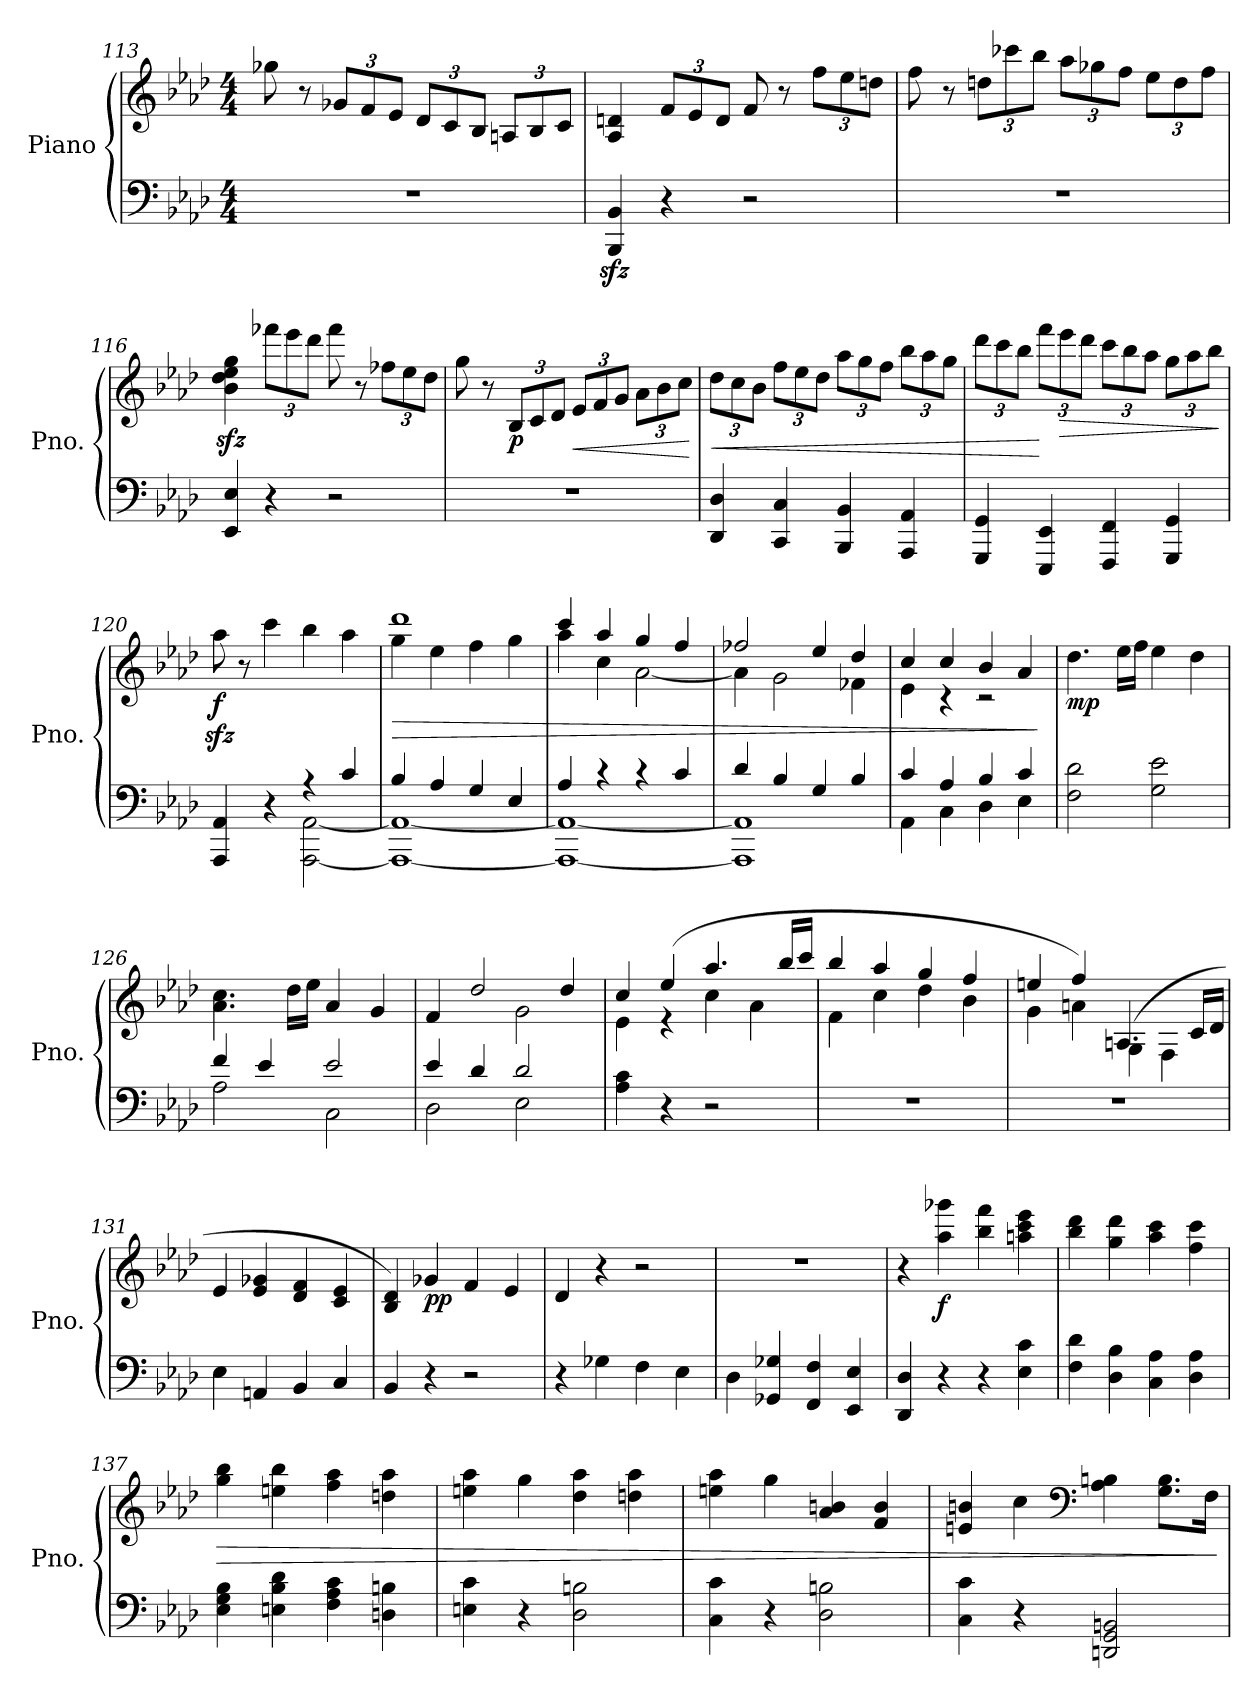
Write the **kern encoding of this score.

**kern	**kern	**dynam
*part1	*part1	*part1
*staff2	*staff1	*staff1/2
*I"Piano	*	*
*I'Pno.	*	*
!!LO:LB:g=z
*clefF4	*clefG2	*
*k[b-e-a-d-]	*k[b-e-a-d-]	*
*M4/4	*M4/4	*
=113	=113	=113
1r	8gg-X\	.
.	8r	.
*	*Xbrackettup	*
.	12g-X/L	.
.	12f/	.
.	12e-/J	.
.	12d-/L	.
.	12c/	.
.	12B-/J	.
.	12An/L	.
.	12B-/	.
.	12c/J	.
=114	=114	=114
4BBB-/zz> 4BB-/zz>	4A-/ 4dn/	.
4r	12f/L	.
.	12e-/	.
.	12d/J	.
2r	8f/	.
.	8r	.
.	12ff\L	.
.	12ee-\	.
.	12ddn\J	.
=115	=115	=115
1r	8ff\	.
.	8r	.
.	12ddn\L	.
.	12ccc-X\	.
.	12bb-\J	.
.	12aa-\L	.
.	12gg-X\	.
.	12ff\J	.
.	12ee-\L	.
.	12dd\	.
.	12ff\J	.
!!LO:LB:g=z
=116	=116	=116
4EE-/ 4E-/	4b-\zz< 4dd-\zz< 4ee-\zz< 4gg\zz<	.
4r	12fff-X\L	.
.	12eee-\	.
.	12ddd-\J	.
2r	8fff-\	.
.	8r	.
.	12ff-X\L	.
.	12ee-\	.
.	12dd-\J	.
=117	=117	=117
1r	8gg\	.
.	8r	.
!	!	!LO:DY:b
.	12B-/L	p
.	12c/	.
.	12d-/J	.
!	!	!LO:HP:b
.	12e-/L	<
.	12f/	.
.	12g/J	.
.	12a-\L	.
.	12b-\	.
.	12cc\J	.
.	.	[
=118	=118	=118
!	!	!LO:HP:b
4DD-/ 4D-/	12dd-\L	<
.	12cc\	.
.	12b-\J	.
4CC/ 4C/	12ff\L	.
.	12ee-\	.
.	12dd-\J	.
4BBB-/ 4BB-/	12aa-\L	.
.	12gg\	.
.	12ff\J	.
4AAA-/ 4AA-/	12bb-\L	.
.	12aa-\	.
.	12gg\J	.
!!LO:LB:g=z
=119	=119	=119
4GGG/ 4GG/	12ddd-\L	.
.	12ccc\	.
.	12bb-\J	.
!	!	!LO:DY:n=1:a=2
!	!	!LO:DY:n=2:a=2
4EEE-/ 4EE-/	12fff\L	[ ff rf
!	!	!LO:HP:b
.	12eee-\	>
.	12ddd-\J	.
4FFF/ 4FF/	12ccc\L	.
.	12bb-\	.
.	12aa-\J	.
4GGG/ 4GG/	12gg\L	.
.	12aa-\	.
.	12bb-\J	.
.	.	]
=120	=120	=120
*^	*	*
!	!	!	!LO:DY:b
4AAA-/ 4AA-/	2ryy	8aa-zz<\	f
.	.	8r	.
4r	.	4ccc\	.
4r	[2AAA-\ [2AA-\	4bb-\	.
4c/	.	4aa-\	.
=121	=121	=121	=121
!	!	!	!LO:HP:b
*	*	*^	*
4B-/	1AAA-_ 1AA-_	1ddd-	4gg\	>
4A-/	.	.	4ee-\	.
4G/	.	.	4ff\	.
4E-/	.	.	4gg\	.
=122	=122	=122	=122	=122
4A-/	1AAA-_ 1AA-_	4ccc/	4aa-\	.
4r	.	4aa-/	4cc\	.
4r	.	4gg/	[2a-\	.
4c/	.	4ff/	.	.
=123	=123	=123	=123	=123
4d-/	1AAA-] 1AA-]	2ff-X/	4a-\]	.
4B-/	.	.	2g\	.
4G/	.	4ee-/	.	.
4B-/	.	4dd-/	4f-X\	.
=124	=124	=124	=124	=124
4c/	4AA-\	4cc/	4e-\	.
4A-/	4C\	4cc/	4r	.
4B-/	4D-\	4b-/	2r	.
4c/	4E-\	4a-/	.	.
*v	*v	*	*	*
*	*v	*v	*
.	.	]
!!LO:LB:g=z
=125	=125	=125
!	!	!LO:DY:b
2F\ 2d-\	4.dd-\	mp
.	16ee-\LL	.
.	16ff\JJ	.
2G\ 2e-\	4ee-\	.
.	4dd-\	.
=126	=126	=126
*^	*	*
4f/	2A-\	4.a-\ 4.cc\	.
4e-/	.	.	.
.	.	16dd-\LL	.
.	.	16ee-\JJ	.
2e-/	2C\	4a-/	.
.	.	4g/	.
=127	=127	=127	=127
*	*	*^	*
4e-/	2D-\	4f/	2ryy	.
4d-/	.	2dd-/	.	.
2d-/	2E-\	.	2g\	.
.	.	4dd-/	.	.
*v	*v	*	*	*
=128	=128	=128	=128
4A-\ 4c\	4cc/	4e-\	.
4r	(4ee-/	4r	.
2r	4.aa-/	4cc\	.
.	.	4a-\	.
.	16bb-/LL	.	.
.	16ccc/JJ	.	.
=129	=129	=129	=129
1r	4bb-/	4f\	.
.	4aa-/	4cc\	.
.	4gg/	4dd-\	.
.	4ff/	4b-\	.
=130	=130	=130	=130
1r	4een/	4g\	.
.	4ff/)	4an\	.
.	(4.An/	4G\	.
.	.	4F\	.
.	16c/LL	.	.
.	16d-/JJ	.	.
*	*v	*v	*
!!LO:PB:g=z
=131	=131	=131
4E-\	4e-/	.
4AAn/	4e-/ 4g-X/	.
4BB-/	4d-/ 4f/	.
4C/	4c/ 4e-/	.
=132	=132	=132
4BB-/	4B-/ 4d-/)	.
!	!	!LO:DY:b
4r	4g-X/	pp
2r	4f/	.
.	4e-/	.
=133	=133	=133
4r	4d-/	.
4G-X\	4r	.
4F\	2r	.
4E-\	.	.
=134	=134	=134
4D-\	1r	.
4GG-X/ 4G-X/	.	.
4FF/ 4F/	.	.
4EE-/ 4E-/	.	.
=135	=135	=135
4DD-/ 4D-/	4r	.
!	!	!LO:DY:b
4r	4aa-\ 4ggg-X\	f
4r	4bb-\ 4fff\	.
4E-\ 4c\	4aan\ 4ccc\ 4eee-\	.
=136	=136	=136
4F\ 4d-\	4bb-\ 4ddd-\	.
4D-\ 4B-\	4gg\ 4ddd-\	.
4C\ 4A-\	4aa-\ 4ccc\	.
4D-\ 4A-\	4ff\ 4ccc\	.
=137	=137	=137
!	!	!LO:HP:b
4E-\ 4G\ 4B-\	4gg\ 4bb-\	>
4En\ 4B-\ 4d-\	4een\ 4bb-\	.
4F\ 4A-\ 4c\	4ff\ 4aa-\	.
4Dn\ 4Bn\	4ddn\ 4aa-\	.
!!LO:LB:g=z
=138	=138	=138
4En\ 4c\	4een\ 4aa-\	.
4r	4gg\	.
2D-\ 2Bn\	4dd-\ 4aa-\	.
.	4ddn\ 4aa-\	.
=139	=139	=139
4C\ 4c\	4een\ 4aa-\	.
4r	4gg\	.
2D-\ 2Bn\	4a-/ 4bn/	.
.	4f/ 4b/	.
=140	=140	=140
4C\ 4c\	4en/ 4bn/	.
4r	4cc\	.
*	*clefF4	*
2DDn/ 2GG/ 2BBn/	4A-\ 4Bn\	.
.	8.G\ 8.B\L	.
.	16F\Jk	.
.	.	]
=	=	=
*-	*-	*-
